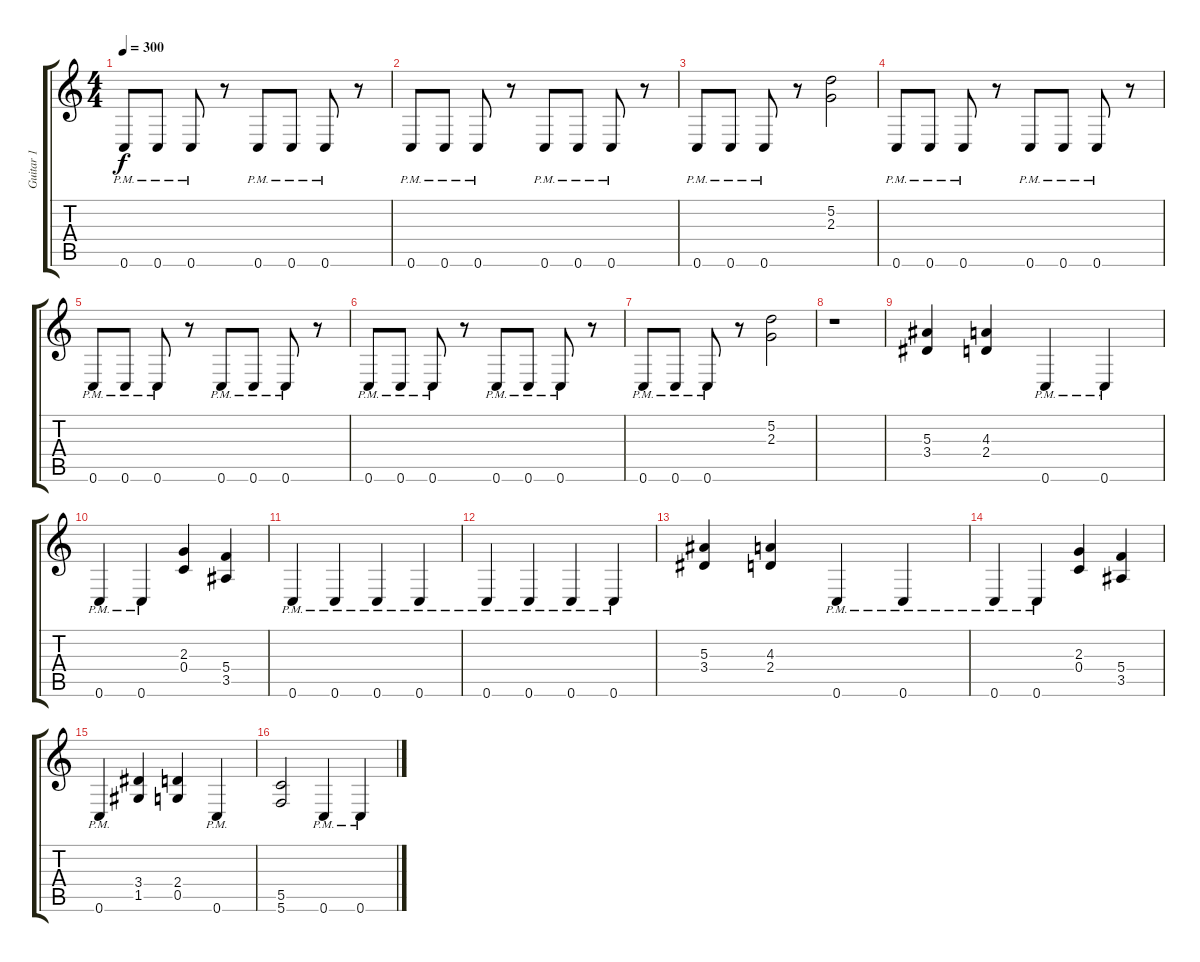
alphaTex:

\track ("Guitar 1" "Guitar 1") {instrument distortionguitar}
\staff {score tabs}
\tuning (D4 A3 F3 C3 G2 C2) {hide}
\ts (4 4)
\tempo 300
\clef g2
\ks c
0.6{pm}.8{dy f} 0.6{pm}.8 0.6{pm}.8 r.8 0.6{pm}.8 0.6{pm}.8 0.6{pm}.8 r.8 |
0.6{pm}.8 0.6{pm}.8 0.6{pm}.8 r.8 0.6{pm}.8 0.6{pm}.8 0.6{pm}.8 r.8 |
0.6{pm}.8 0.6{pm}.8 0.6{pm}.8 r.8 (5.2 2.3).2 |
0.6{pm}.8 0.6{pm}.8 0.6{pm}.8 r.8 0.6{pm}.8 0.6{pm}.8 0.6{pm}.8 r.8 |
0.6{pm}.8 0.6{pm}.8 0.6{pm}.8 r.8 0.6{pm}.8 0.6{pm}.8 0.6{pm}.8 r.8 |
0.6{pm}.8 0.6{pm}.8 0.6{pm}.8 r.8 0.6{pm}.8 0.6{pm}.8 0.6{pm}.8 r.8 |
0.6{pm}.8 0.6{pm}.8 0.6{pm}.8 r.8 (5.2 2.3).2 |
r.1 |
(5.3 3.4).4 (4.3 2.4).4 0.6{pm}.4 0.6{pm}.4 |
0.6{pm}.4 0.6{pm}.4 (2.3 0.4).4 (5.4 3.5).4 |
0.6{pm}.4 0.6{pm}.4 0.6{pm}.4 0.6{pm}.4 |
0.6{pm}.4 0.6{pm}.4 0.6{pm}.4 0.6{pm}.4 |
(5.3 3.4).4 (4.3 2.4).4 0.6{pm}.4 0.6{pm}.4 |
0.6{pm}.4 0.6{pm}.4 (2.3 0.4).4 (5.4 3.5).4 |
0.6{pm}.4 (3.4 1.5).4 (2.4 0.5).4 0.6{pm}.4 |
(5.5 5.6).2 0.6{pm}.4 0.6{pm}.4
